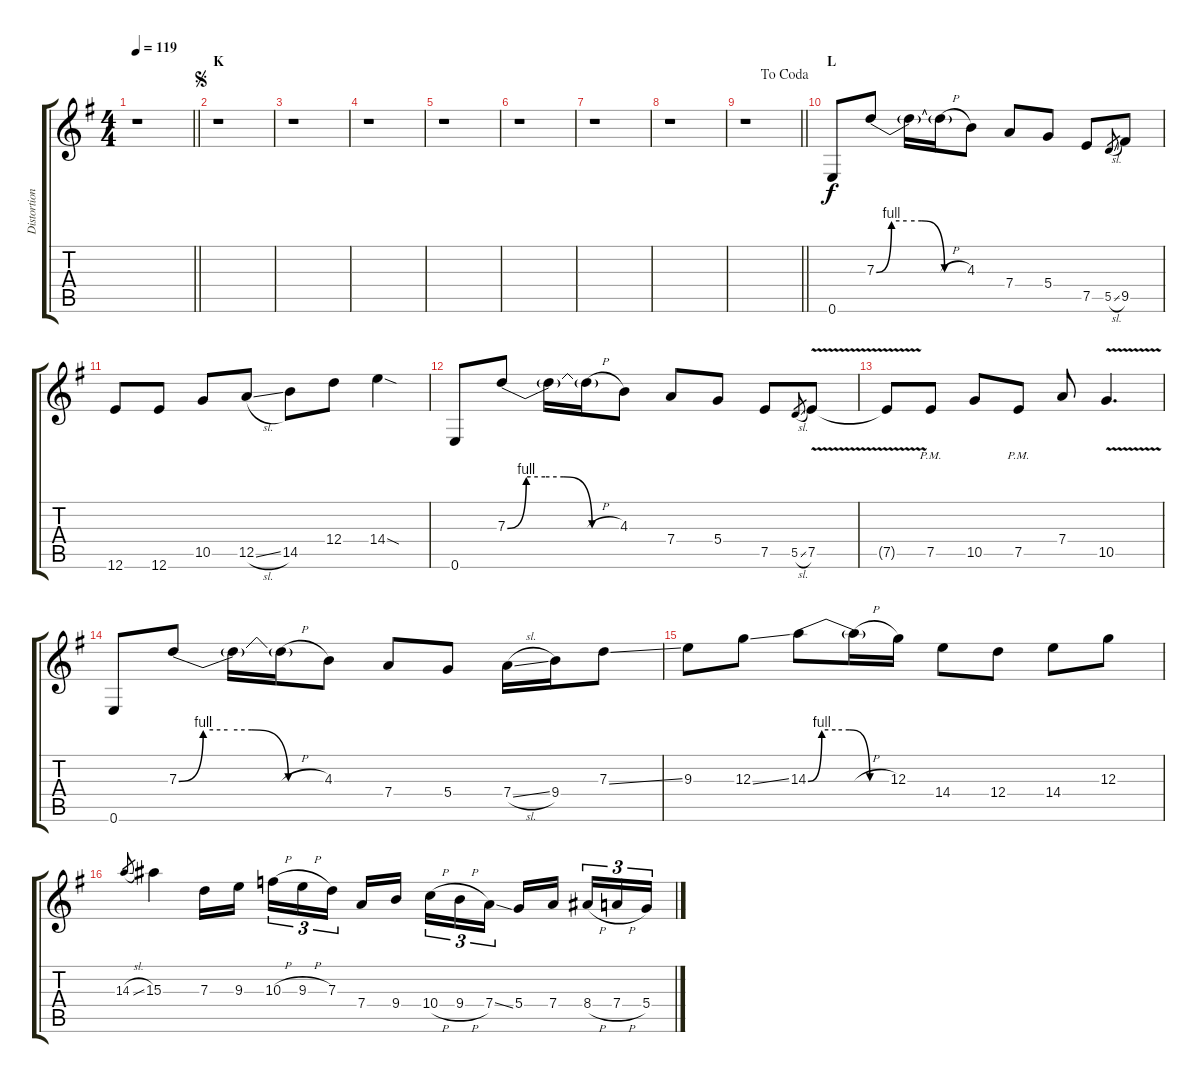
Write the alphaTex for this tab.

\track ("Distortion w/ Wah-wah 2" "Distortion") {instrument distortionguitar}
\staff {score tabs}
\tuning (E4 B3 G3 D3 A2 E2) {hide}
\ts (4 4)
\tempo 119
\clef g2
\barLineRight lightlight
\ks g
r.1{dy f} |
\section ("" "K")
\jump segno
r.1 |
r.1 |
r.1 |
r.1 |
r.1 |
r.1 |
r.1 |
\jump dacoda
\barLineRight lightlight
r.1 |
\section ("" "L")
0.6.8 7.3{be (custom 0 0 10 4 20 4 30 4 45 0 60 0)}.8 7.3{t}.16 7.3{h t}.16 4.3.8 7.4.8 5.4.8 7.5.8 5.5{sl}.8{gr} 9.5.8 |
12.6.8 12.6.8 10.5.8 12.5{sl}.8 14.5.8 12.4.8 14.4{sod}.4 |
0.6.8 7.3{be (custom 0 0 10 4 20 4 30 4 45 0 60 0)}.8 7.3{t}.16 7.3{h t}.16 4.3.8 7.4.8 5.4.8 7.5.8 5.5{sl}.8{gr} 7.5{v}.8 |
7.5{v t}.8 7.5{pm}.8 10.5.8 7.5{pm}.8 7.4.8 10.5{v}.4{d} |
0.6.8 7.3{be (custom 0 0 10 4 20 4 30 4 45 0 60 0)}.8 7.3{t}.16 7.3{h t}.16 4.3.8 7.4.8 5.4.8 7.4{sl}.16 9.4.16 7.3{ss}.8 |
9.3.8 12.3{ss}.8 14.3{be (custom 0 0 10 4 20 4 30 4 45 0 60 0)}.8 14.3{h t}.16 12.3.16 14.4.8 12.4.8 14.4.8 12.3.8 |
14.3{sl}.8{gr} 15.3.4 7.3.16 9.3.16{beam splitsecondary} 10.3{h}.16{tu (3 2)} 9.3{h}.16{tu (3 2)} 7.3.16{tu (3 2)} 7.4.16 9.4.16{beam splitsecondary} 10.4{h}.16{tu (3 2)} 9.4{h}.16{tu (3 2)} 7.4{ss}.16{tu (3 2)} 5.4.16 7.4.16{beam splitsecondary} 8.4{h}.16{tu (3 2)} 7.4{h}.16{tu (3 2)} 5.4.16{tu (3 2)}
